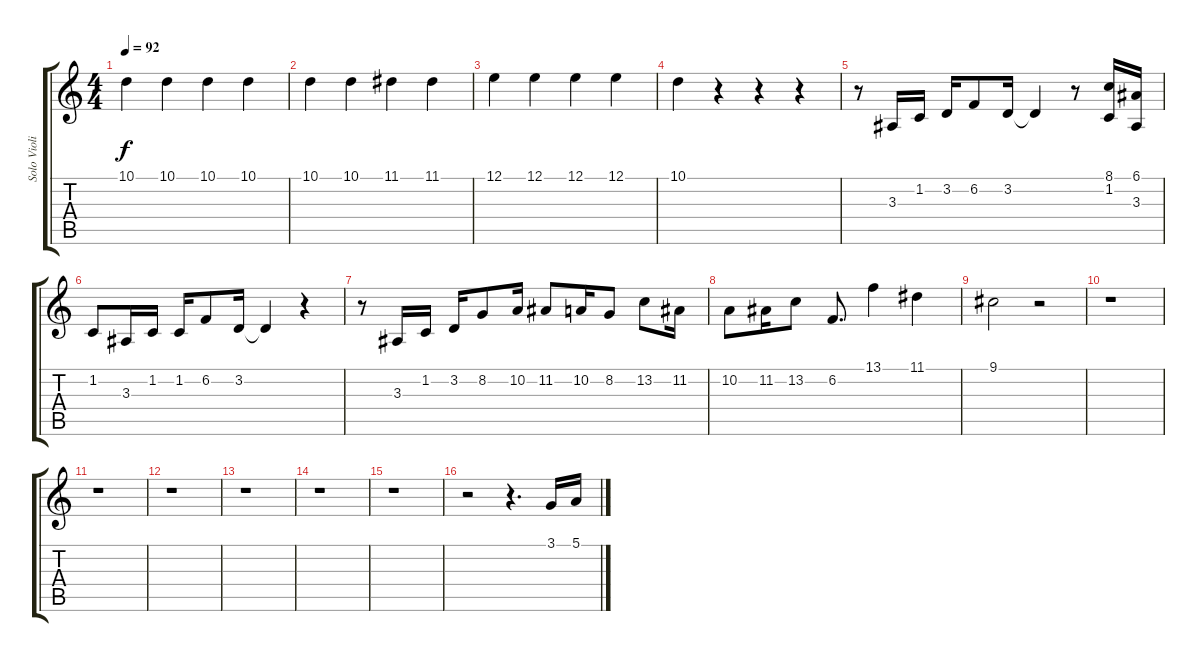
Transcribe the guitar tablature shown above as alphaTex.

\track ("Solo Violin" "Solo Violi") {instrument violin}
\staff {score tabs}
\tuning (E4 B3 G3 D3 A2 E2) {hide}
\ts (4 4)
\tempo 92
\clef g2
\ks c
10.1.4{dy f} 10.1.4 10.1.4 10.1.4 |
10.1.4 10.1.4 11.1.4 11.1.4 |
12.1.4 12.1.4 12.1.4 12.1.4 |
10.1.4 r.4 r.4 r.4 |
r.8 3.3.16 1.2.16 3.2.16 6.2.8 3.2.16 3.2{t}.4 r.8 (8.1 1.2).16 (6.1 3.3).16 |
1.2.8 3.3.16 1.2.16 1.2.16 6.2.8 3.2.16 3.2{t}.4 r.4 |
r.8 3.3.16 1.2.16 3.2.16 8.2.8 10.2.16 11.2.8 10.2.16 8.2.8 13.2.8 11.2.16 |
10.2.8 11.2.16 13.2.8 6.2.8{d} 13.1.4 11.1.4 |
9.1.2 r.2 |
r.1 |
r.1 |
r.1 |
r.1 |
r.1 |
r.1 |
r.2 r.4{d} 3.1.16 5.1.16
